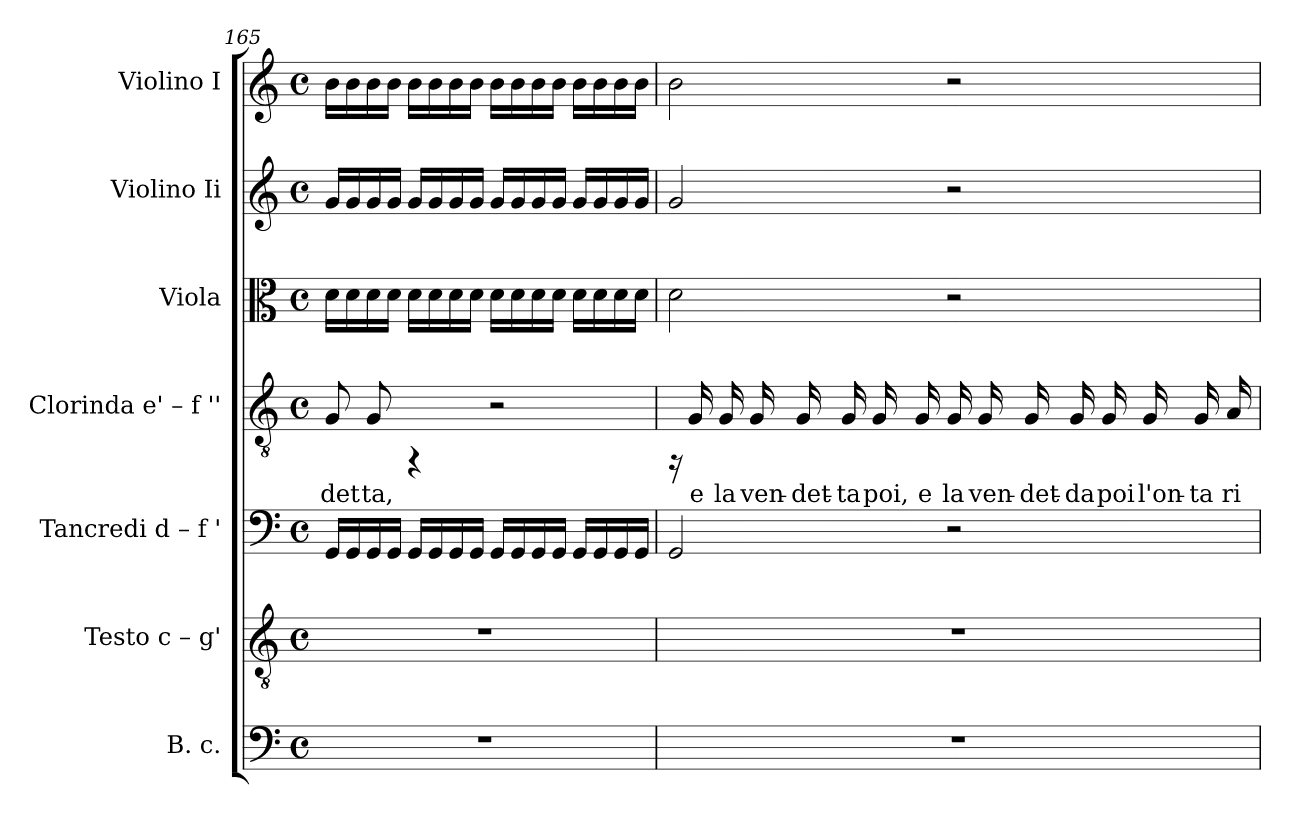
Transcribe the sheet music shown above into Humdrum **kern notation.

**kern	**kern	**kern	**kern	**text	**kern	**kern	**kern	**text
*part7	*part6	*part5	*part4	*part4	*part3	*part2	*part1	*part1
*staff7	*staff6	*staff5	*staff4	*staff4	*staff3	*staff2	*staff1	*staff1
*I"B. c.	*I"Testo  c – g'	*I"Tancredi  d – f '	*I"Clorinda  e' – f ''	*	*I"Viola	*I"Violino Ii	*I"Violino I	*
*clefF4	*clefGv2	*clefF4	*clefGv2	*	*clefC3	*clefG2	*clefG2	*
*k[]	*k[]	*k[]	*k[]	*	*k[]	*k[]	*k[]	*
*C:	*C:	*C:	*C:	*	*C:	*C:	*C:	*
*M4/4	*M4/4	*M4/4	*M4/4	*	*M4/4	*M4/4	*M4/4	*
*met(c)	*met(c)	*met(c)	*met(c)	*	*met(c)	*met(c)	*met(c)	*
=165	=165	=165	=165	=165	=165	=165	=165	=165
!	!	!	!	!LO:LY:b:cj	!	!	!	!LO:LY:b:cj
1r	1r	16GG/L	8G/	det	16d\L	16g/L	16b\L	.
!	!	!	!	!	!	!	!	!LO:LY:b:cj
.	.	16GG/	.	.	16d\	16g/	16b\	.
!	!	!	!	!LO:LY:b:cj	!	!	!	!LO:LY:b:cj
.	.	16GG/	8G/	ta,	16d\	16g/	16b\	.
!	!	!	!	!	!	!	!	!LO:LY:b:cj
.	.	16GG/J	.	.	16d\J	16g/J	16b\J	.
!	!	!	!	!	!	!	!	!LO:LY:b:cj
.	.	16GG/L	4rFF	.	16d\L	16g/L	16b\L	.
!	!	!	!	!	!	!	!	!LO:LY:b:cj
.	.	16GG/	.	.	16d\	16g/	16b\	.
!	!	!	!	!	!	!	!	!LO:LY:b:cj
.	.	16GG/	.	.	16d\	16g/	16b\	.
!	!	!	!	!	!	!	!	!LO:LY:b:cj
.	.	16GG/J	.	.	16d\J	16g/J	16b\J	.
!	!	!	!	!	!	!	!	!LO:LY:b:cj
.	.	16GG/L	2r	.	16d\L	16g/L	16b\L	.
!	!	!	!	!	!	!	!	!LO:LY:b:cj
.	.	16GG/	.	.	16d\	16g/	16b\	.
!	!	!	!	!	!	!	!	!LO:LY:b:cj
.	.	16GG/	.	.	16d\	16g/	16b\	.
!	!	!	!	!	!	!	!	!LO:LY:b:cj
.	.	16GG/J	.	.	16d\J	16g/J	16b\J	.
!	!	!	!	!	!	!	!	!LO:LY:b:cj
.	.	16GG/L	.	.	16d\L	16g/L	16b\L	.
!	!	!	!	!	!	!	!	!LO:LY:b:cj
.	.	16GG/	.	.	16d\	16g/	16b\	.
!	!	!	!	!	!	!	!	!LO:LY:b:cj
.	.	16GG/	.	.	16d\	16g/	16b\	.
!	!	!	!	!	!	!	!	!LO:LY:b:cj
.	.	16GG/J	.	.	16d\J	16g/J	16b\J	.
=166	=166	=166	=166	=166	=166	=166	=166	=166
!	!	!	!	!	!	!	!	!LO:LY:b:cj
1r	1r	2GG/	16rEE	.	2d\	2g/	2b\	.
!	!	!	!	!LO:LY:b:cj	!	!	!	!
.	.	.	16G/	e	.	.	.	.
!	!	!	!	!LO:LY:b:cj	!	!	!	!
.	.	.	16G/	la	.	.	.	.
!	!	!	!	!LO:LY:b:cj	!	!	!	!
.	.	.	16G/	ven-	.	.	.	.
!	!	!	!	!LO:LY:b:cj	!	!	!	!
.	.	.	16G/	-det-	.	.	.	.
!	!	!	!	!LO:LY:b:cj	!	!	!	!
.	.	.	16G/	-ta	.	.	.	.
!	!	!	!	!LO:LY:b:cj	!	!	!	!
.	.	.	16G/	poi,	.	.	.	.
!	!	!	!	!LO:LY:b:cj	!	!	!	!
.	.	.	16G/	e	.	.	.	.
!	!	!	!	!LO:LY:b:cj	!	!	!	!
.	.	2r	16G/	la	2r	2r	2r	.
!	!	!	!	!LO:LY:b:cj	!	!	!	!
.	.	.	16G/	ven-	.	.	.	.
!	!	!	!	!LO:LY:b:cj	!	!	!	!
.	.	.	16G/	-det-	.	.	.	.
!	!	!	!	!LO:LY:b:cj	!	!	!	!
.	.	.	16G/	-da	.	.	.	.
!	!	!	!	!LO:LY:b:cj	!	!	!	!
.	.	.	16G/	poi	.	.	.	.
!	!	!	!	!LO:LY:b:cj	!	!	!	!
.	.	.	16G/	l'on-	.	.	.	.
!	!	!	!	!LO:LY:b:cj	!	!	!	!
.	.	.	16G/	-ta	.	.	.	.
!	!	!	!	!LO:LY:b:cj	!	!	!	!
.	.	.	16A/	ri-	.	.	.	.
=	=	=	=	=	=	=	=	=
*-	*-	*-	*-	*-	*-	*-	*-	*-
